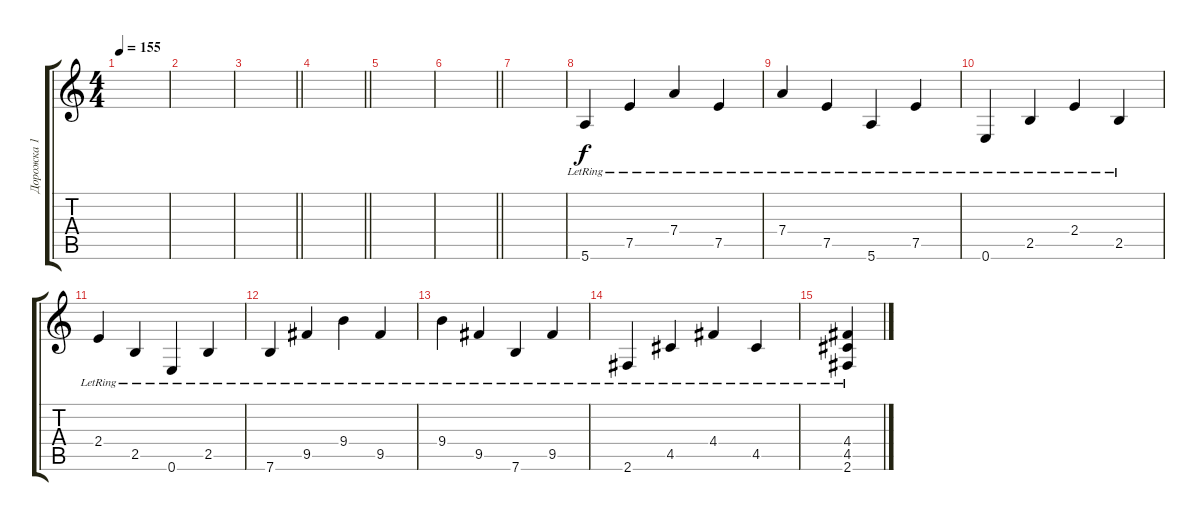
\track ("Дорожка 1" "Дорожка 1") {instrument acousticguitarnylon}
\staff {score tabs}
\tuning (E4 B3 G3 D3 A2 E2) {hide}
\ts (4 4)
\tempo 155
\clef g2
\ks c
|
|
\barLineRight lightlight
|
\barLineRight lightlight
|
|
\barLineRight lightlight
|
|
5.6{lr}.4{volume 13 instrument acousticguitarsteel} 7.5{lr}.4 7.4{lr}.4 7.5{lr}.4 |
7.4{lr}.4 7.5{lr}.4 5.6{lr}.4 7.5{lr}.4 |
0.6{lr}.4 2.5{lr}.4 2.4{lr}.4 2.5{lr}.4 |
2.4{lr}.4 2.5{lr}.4 0.6{lr}.4 2.5{lr}.4 |
7.6{lr}.4 9.5{lr}.4 9.4{lr}.4 9.5{lr}.4 |
9.4{lr}.4 9.5{lr}.4 7.6{lr}.4 9.5{lr}.4 |
2.6{lr}.4 4.5{lr}.4 4.4{lr}.4 4.5{lr}.4 |
(4.4{lr} 4.5 2.6).4
